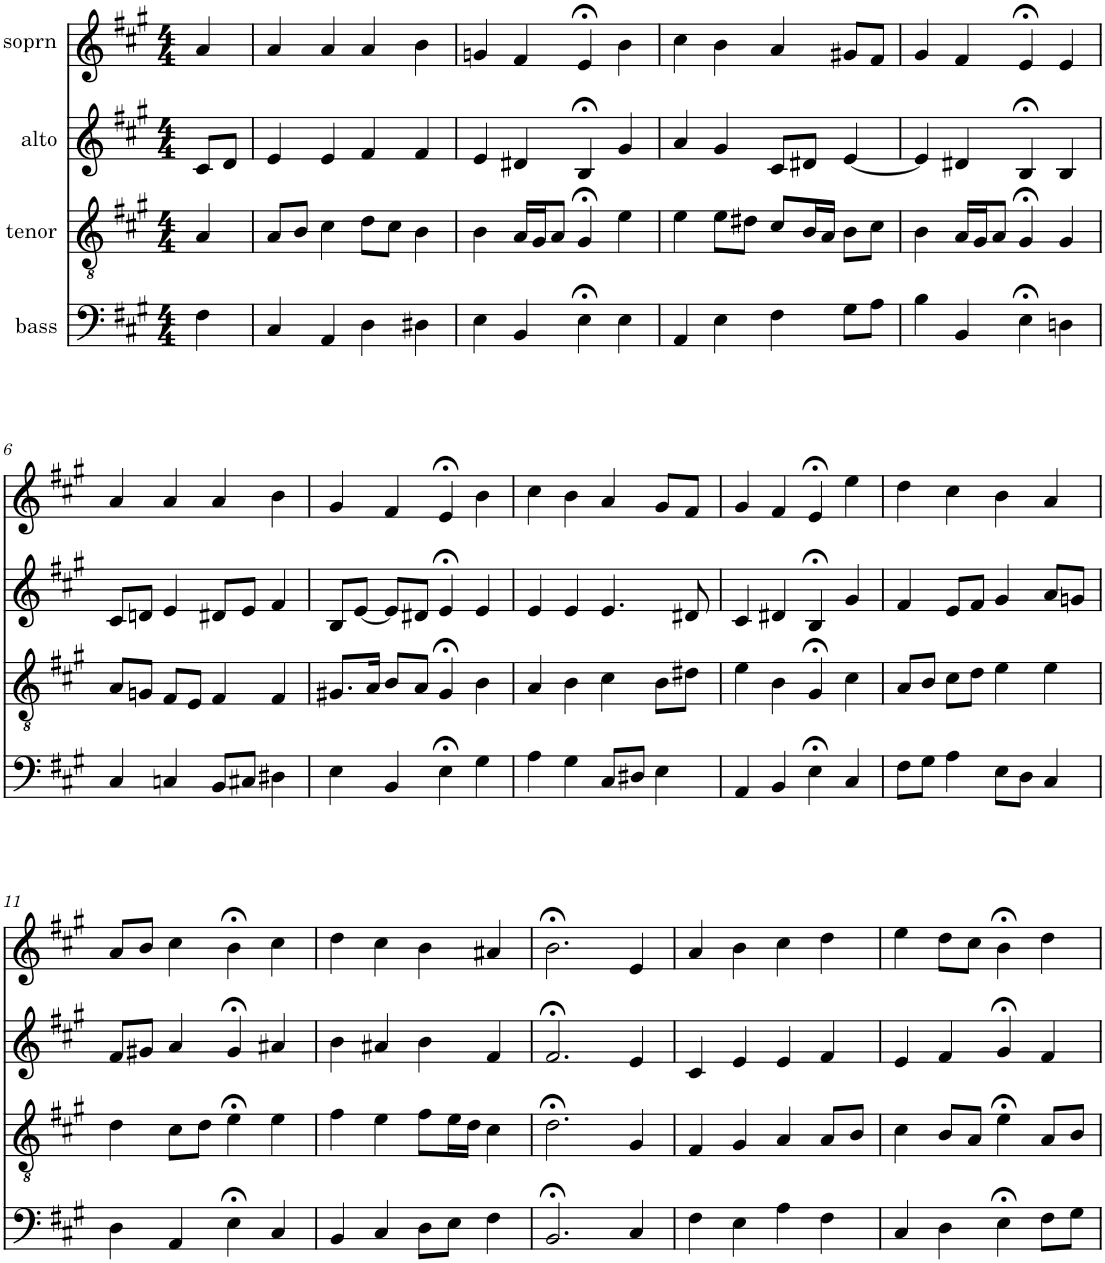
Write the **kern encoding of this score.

**kern	**kern	**kern	**kern
*part4	*part3	*part2	*part1
*staff4	*staff3	*staff2	*staff1
*I"bass	*I"tenor	*I"alto	*I"soprn
*clefF4	*clefGv2	*clefG2	*clefG2
*k[f#c#g#]	*k[f#c#g#]	*k[f#c#g#]	*k[f#c#g#]
*A:	*A:	*A:	*A:
*M4/4	*M4/4	*M4/4	*M4/4
=1	=1	=1	=1
4F#\	4A/	8c#/L	4a/
.	.	8d/J	.
=2	=2	=2	=2
4C#/	8A/L	4e/	4a/
.	8B/J	.	.
4AA/	4c#\	4e/	4a/
4D\	8d\L	4f#/	4a/
.	8c#\J	.	.
4D#X\	4B\	4f#/	4b\
=3	=3	=3	=3
4E\	4B\	4e/	4gn/
4BB/	16A/LL	4d#X/	4f#/
.	16G#/J	.	.
.	8A/J	.	.
4E;<\	4G#;</	4B;</	4e;</
4E\	4e\	4g#/	4b\
=4	=4	=4	=4
4AA/	4e\	4a/	4cc#\
4E\	8e\L	4g#/	4b\
.	8d#X\J	.	.
4F#\	8c#/L	8c#/L	4a/
.	16B/L	8d#X/J	.
.	16A/JJ	.	.
8G#\L	8B\L	[4e/	8g#X/L
8A\J	8c#\J	.	8f#/J
=5	=5	=5	=5
4B\	4B\	4e/]	4g#/
4BB/	16A/LL	4d#X/	4f#/
.	16G#/J	.	.
.	8A/J	.	.
4E;<\	4G#;</	4B;</	4e;</
4Dn\	4G#/	4B/	4e/
!!LO:LB:g=z
=6	=6	=6	=6
4C#/	8A/L	8c#/L	4a/
.	8Gn/J	8dn/J	.
4Cn/	8F#/L	4e/	4a/
.	8E/J	.	.
8BB/L	4F#/	8d#X/L	4a/
8C#X/J	.	8e/J	.
4D#X\	4F#/	4f#/	4b\
=7	=7	=7	=7
4E\	8.G#X/L	8B/L	4g#/
.	.	[8e/J	.
.	16A/Jk	.	.
4BB/	8B/L	8e/L]	4f#/
.	8A/J	8d#X/J	.
4E;<\	4G#;</	4e;</	4e;</
4G#\	4B\	4e/	4b\
=8	=8	=8	=8
4A\	4A/	4e/	4cc#\
4G#\	4B\	4e/	4b\
8C#/L	4c#\	4.e/	4a/
8D#X/J	.	.	.
4E\	8B\L	.	8g#/L
.	8d#X\J	8d#X/	8f#/J
=9	=9	=9	=9
4AA/	4e\	4c#/	4g#/
4BB/	4B\	4d#X/	4f#/
4E;<\	4G#;</	4B;</	4e;</
4C#/	4c#\	4g#/	4ee\
=10	=10	=10	=10
8F#\L	8A/L	4f#/	4dd\
8G#\J	8B/J	.	.
4A\	8c#\L	8e/L	4cc#\
.	8d\J	8f#/J	.
8E\L	4e\	4g#/	4b\
8D\J	.	.	.
4C#/	4e\	8a/L	4a/
.	.	8gn/J	.
!!LO:LB:g=z
=11	=11	=11	=11
4D\	4d\	8f#/L	8a/L
.	.	8g#X/J	8b/J
4AA/	8c#\L	4a/	4cc#\
.	8d\J	.	.
4E;<\	4e;<\	4g#;</	4b;<\
4C#/	4e\	4a#X/	4cc#\
=12	=12	=12	=12
4BB/	4f#\	4b\	4dd\
4C#/	4e\	4a#X/	4cc#\
8D\L	8f#\L	4b\	4b\
8E\J	16e\L	.	.
.	16d\JJ	.	.
4F#\	4c#\	4f#/	4a#X/
=13	=13	=13	=13
2.BB;</	2.d;<\	2.f#;</	2.b;<\
4C#/	4G#/	4e/	4e/
=14	=14	=14	=14
4F#\	4F#/	4c#/	4a/
4E\	4G#/	4e/	4b\
4A\	4A/	4e/	4cc#\
4F#\	8A/L	4f#/	4dd\
.	8B/J	.	.
=15	=15	=15	=15
4C#/	4c#\	4e/	4ee\
4D\	8B/L	4f#/	8dd\L
.	8A/J	.	8cc#\J
4E;<\	4e;<\	4g#;</	4b;<\
8F#\L	8A/L	4f#/	4dd\
8G#\J	8B/J	.	.
=	=	=	=
*-	*-	*-	*-
